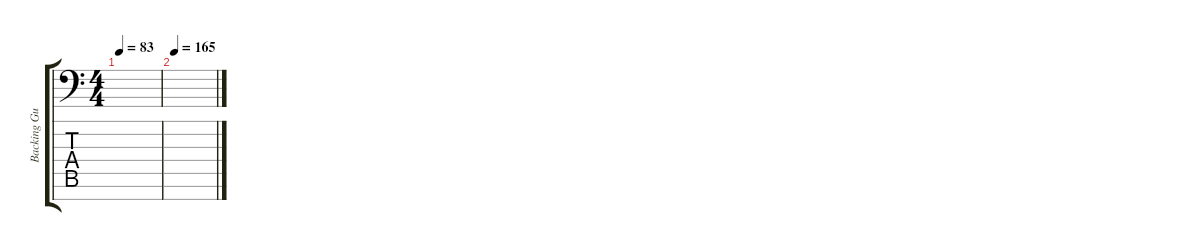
\track ("Backing Guitar I" "Backing Gu") {instrument overdrivenguitar}
\staff {score tabs}
\tuning (E4 B3 G3 D3 A2 D2 C-1) {hide}
\ts (4 4)
\tempo 83
\clef f4
\ks c
|
\tempo 165
